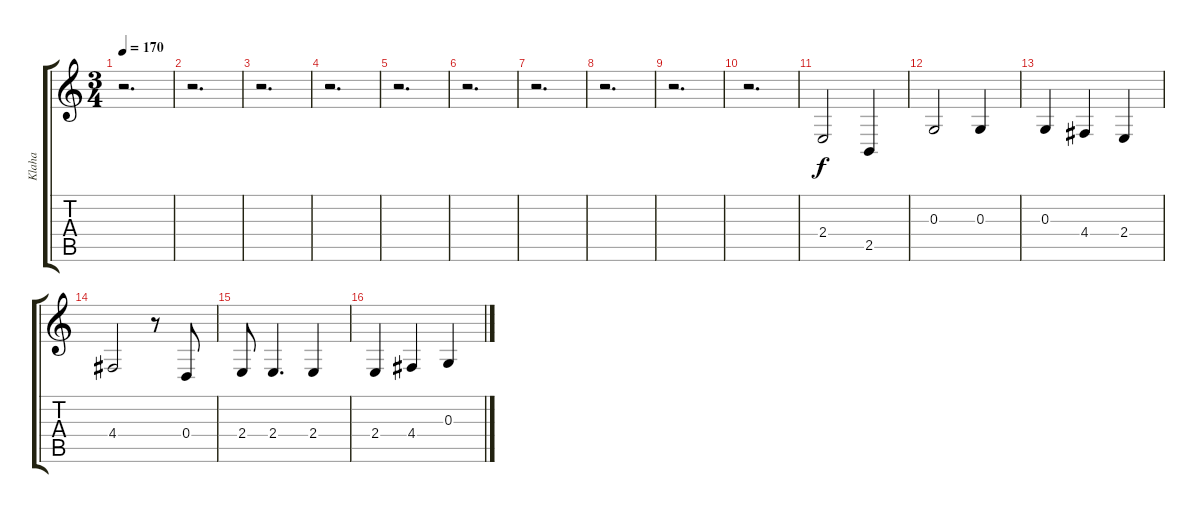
\track ("Klaha" "Klaha") {instrument cello}
\staff {score tabs}
\tuning (E4 B3 G3 D3 A2 E2) {hide}
\ts (3 4)
\tempo 170
\clef g2
\ks c
r.2{d dy f} |
r.2{d} |
r.2{d} |
r.2{d} |
r.2{d} |
r.2{d} |
r.2{d} |
r.2{d} |
r.2{d} |
r.2{d} |
2.4.2{volume 9} 2.5.4 |
0.3.2 0.3.4 |
0.3.4 4.4.4 2.4.4 |
4.4.2 r.8 0.4.8 |
2.4.8 2.4.4{d} 2.4.4 |
2.4.4 4.4.4 0.3.4
